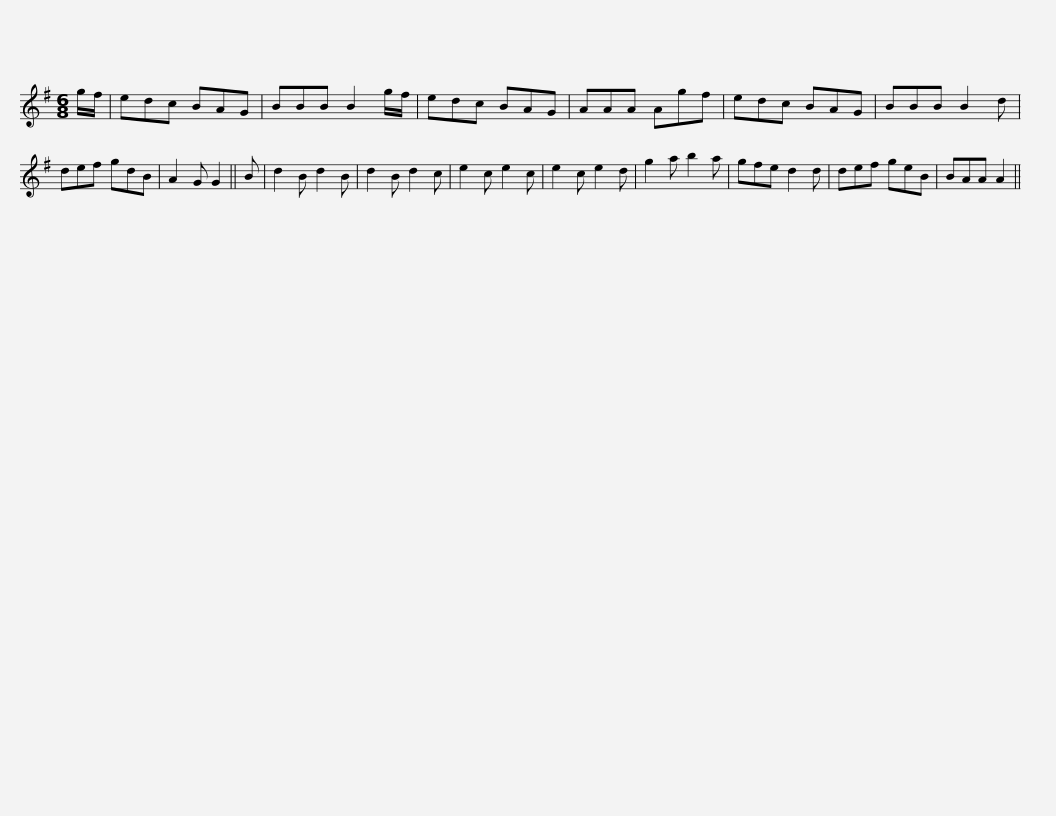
X:1
L:1/8
M:6/8
I:linebreak $
K:G
V:1 treble
V:1
 g/f/ | edc BAG | BBB B2 g/f/ | edc BAG | AAA Agf | %5
 edc BAG | BBB B2 d | def gdB |$ A2 G G2 || B | %10
 d2 B d2 B | d2 B d2 c | e2 c e2 c | e2 c e2 d | g2 a b2 a | %15
 gfe d2 d | def geB | BAA A2 || %18
